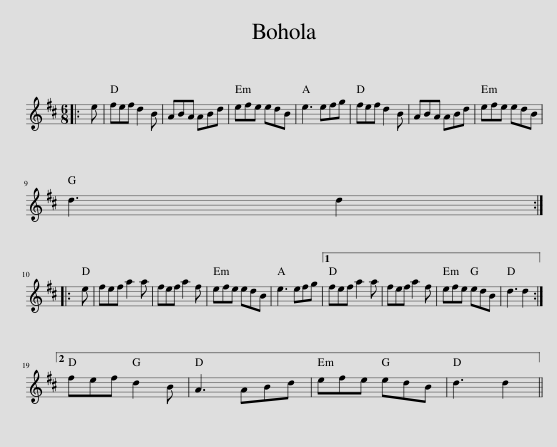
X:1
L:1/8
M:6/8
I:linebreak $
K:D
V:1 treble
V:1
|: e | fef d2 B | ABA ABd | efe edB | e3 efg | %5
 fef d2 B | ABA ABd | efe edB |$ d3 d2 ::$ e | %10
 fef a2 a | fef a2 f | efe edB | e3 efg |1 fef a2 a | %15
 fef a2 f | efe edB | d3 d2 :|2$ fef d2 B | A3 ABd | %20
 efe edB | d3 d2 || %22
